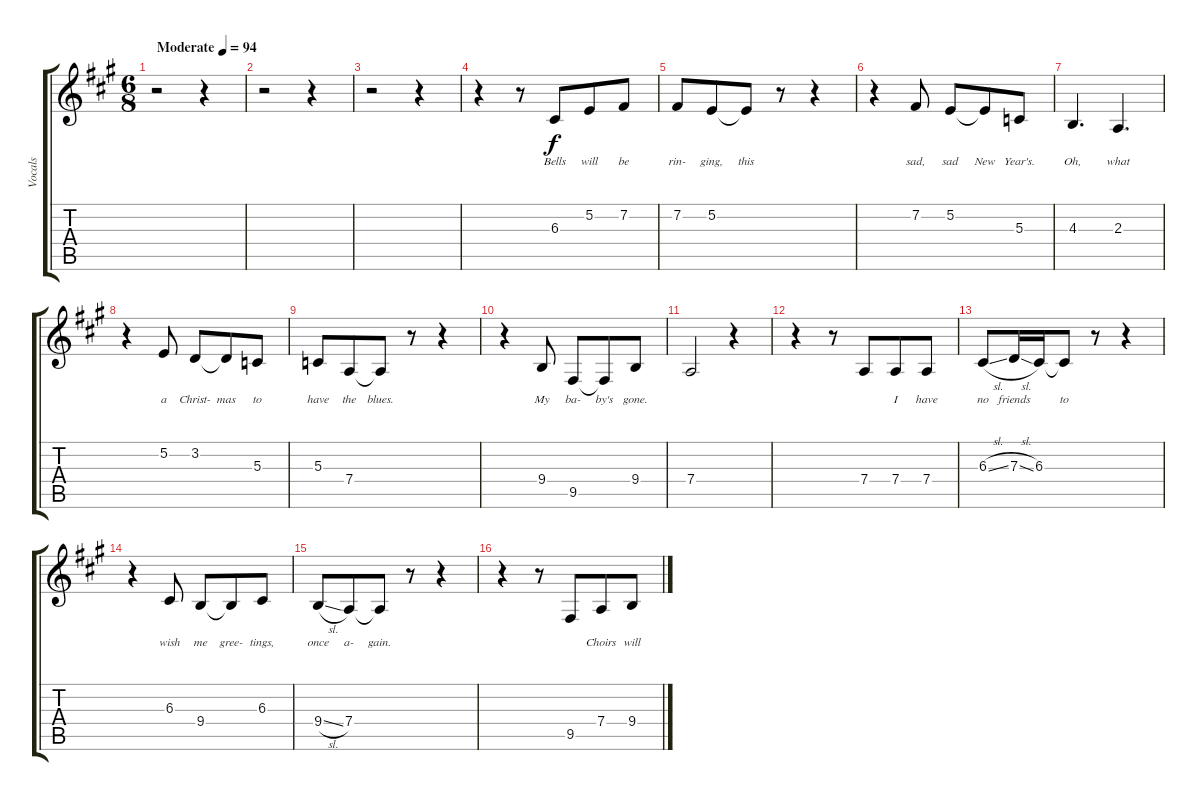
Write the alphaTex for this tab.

\track ("Vocals" "Vocals") {instrument clarinet}
\staff {score tabs}
\tuning (E4 B3 G3 D3 A2 E2) {hide}
\ts (6 8)
\tempo (94 "Moderate")
\clef g2
\ks a
r.2{dy f instrument clarinet} r.4 |
r.2 r.4 |
r.2 r.4 |
r.4 r.8 6.3.8{lyrics (0 "Bells") lyrics (1 "") lyrics (2 "") lyrics (3 "") lyrics (4 "")} 5.2.8{lyrics (0 "will") lyrics (1 "") lyrics (2 "") lyrics (3 "") lyrics (4 "")} 7.2.8{lyrics (0 "be") lyrics (1 "") lyrics (2 "") lyrics (3 "") lyrics (4 "")} |
7.2.8{lyrics (0 "rin-") lyrics (1 "") lyrics (2 "") lyrics (3 "") lyrics (4 "")} 5.2.8{lyrics (0 "ging,") lyrics (1 "") lyrics (2 "") lyrics (3 "") lyrics (4 "")} 5.2{t}.8{lyrics (0 "this") lyrics (1 "") lyrics (2 "") lyrics (3 "") lyrics (4 "")} r.8 r.4 |
r.4 7.2.8{lyrics (0 "sad,") lyrics (1 "") lyrics (2 "") lyrics (3 "") lyrics (4 "")} 5.2.8{lyrics (0 "sad") lyrics (1 "") lyrics (2 "") lyrics (3 "") lyrics (4 "")} 5.2{t}.8{lyrics (0 "New") lyrics (1 "") lyrics (2 "") lyrics (3 "") lyrics (4 "")} 5.3.8{lyrics (0 "Year's.") lyrics (1 "") lyrics (2 "") lyrics (3 "") lyrics (4 "")} |
4.3.4{d lyrics (0 "Oh,") lyrics (1 "") lyrics (2 "") lyrics (3 "") lyrics (4 "")} 2.3.4{d lyrics (0 "what") lyrics (1 "") lyrics (2 "") lyrics (3 "") lyrics (4 "")} |
r.4 5.2.8{lyrics (0 "a") lyrics (1 "") lyrics (2 "") lyrics (3 "") lyrics (4 "")} 3.2.8{lyrics (0 "Christ-") lyrics (1 "") lyrics (2 "") lyrics (3 "") lyrics (4 "")} 3.2{t}.8{lyrics (0 "mas") lyrics (1 "") lyrics (2 "") lyrics (3 "") lyrics (4 "")} 5.3.8{lyrics (0 "to") lyrics (1 "") lyrics (2 "") lyrics (3 "") lyrics (4 "")} |
5.3.8{lyrics (0 "have") lyrics (1 "") lyrics (2 "") lyrics (3 "") lyrics (4 "")} 7.4.8{lyrics (0 "the") lyrics (1 "") lyrics (2 "") lyrics (3 "") lyrics (4 "")} 7.4{t}.8{lyrics (0 "blues.") lyrics (1 "") lyrics (2 "") lyrics (3 "") lyrics (4 "")} r.8 r.4 |
r.4 9.4.8{lyrics (0 "My") lyrics (1 "") lyrics (2 "") lyrics (3 "") lyrics (4 "")} 9.5.8{lyrics (0 "ba-") lyrics (1 "") lyrics (2 "") lyrics (3 "") lyrics (4 "")} 9.5{t}.8{lyrics (0 "by's") lyrics (1 "") lyrics (2 "") lyrics (3 "") lyrics (4 "")} 9.4.8{lyrics (0 "gone.") lyrics (1 "") lyrics (2 "") lyrics (3 "") lyrics (4 "")} |
7.4.2{lyrics (0 "") lyrics (1 "") lyrics (2 "") lyrics (3 "") lyrics (4 "")} r.4 |
r.4 r.8 7.4.8{lyrics (0 "") lyrics (1 "") lyrics (2 "") lyrics (3 "") lyrics (4 "")} 7.4.8{lyrics (0 "I") lyrics (1 "") lyrics (2 "") lyrics (3 "") lyrics (4 "")} 7.4.8{lyrics (0 "have") lyrics (1 "") lyrics (2 "") lyrics (3 "") lyrics (4 "")} |
6.3{sl}.8{lyrics (0 "no") lyrics (1 "") lyrics (2 "") lyrics (3 "") lyrics (4 "")} 7.3{sl}.16{lyrics (0 "friends") lyrics (1 "") lyrics (2 "") lyrics (3 "") lyrics (4 "")} 6.3.16{lyrics (0 "") lyrics (1 "") lyrics (2 "") lyrics (3 "") lyrics (4 "")} 6.3{t}.8{lyrics (0 "to") lyrics (1 "") lyrics (2 "") lyrics (3 "") lyrics (4 "")} r.8 r.4 |
r.4 6.3.8{lyrics (0 "wish") lyrics (1 "") lyrics (2 "") lyrics (3 "") lyrics (4 "")} 9.4.8{lyrics (0 "me") lyrics (1 "") lyrics (2 "") lyrics (3 "") lyrics (4 "")} 9.4{t}.8{lyrics (0 "gree-") lyrics (1 "") lyrics (2 "") lyrics (3 "") lyrics (4 "")} 6.3.8{lyrics (0 "tings,") lyrics (1 "") lyrics (2 "") lyrics (3 "") lyrics (4 "")} |
9.4{sl}.8{lyrics (0 "once") lyrics (1 "") lyrics (2 "") lyrics (3 "") lyrics (4 "")} 7.4.8{lyrics (0 "a-") lyrics (1 "") lyrics (2 "") lyrics (3 "") lyrics (4 "")} 7.4{t}.8{lyrics (0 "gain.") lyrics (1 "") lyrics (2 "") lyrics (3 "") lyrics (4 "")} r.8 r.4 |
r.4 r.8 9.5.8{lyrics (0 "") lyrics (1 "") lyrics (2 "") lyrics (3 "") lyrics (4 "")} 7.4.8{lyrics (0 "Choirs") lyrics (1 "") lyrics (2 "") lyrics (3 "") lyrics (4 "")} 9.4.8{lyrics (0 "will") lyrics (1 "") lyrics (2 "") lyrics (3 "") lyrics (4 "")}
